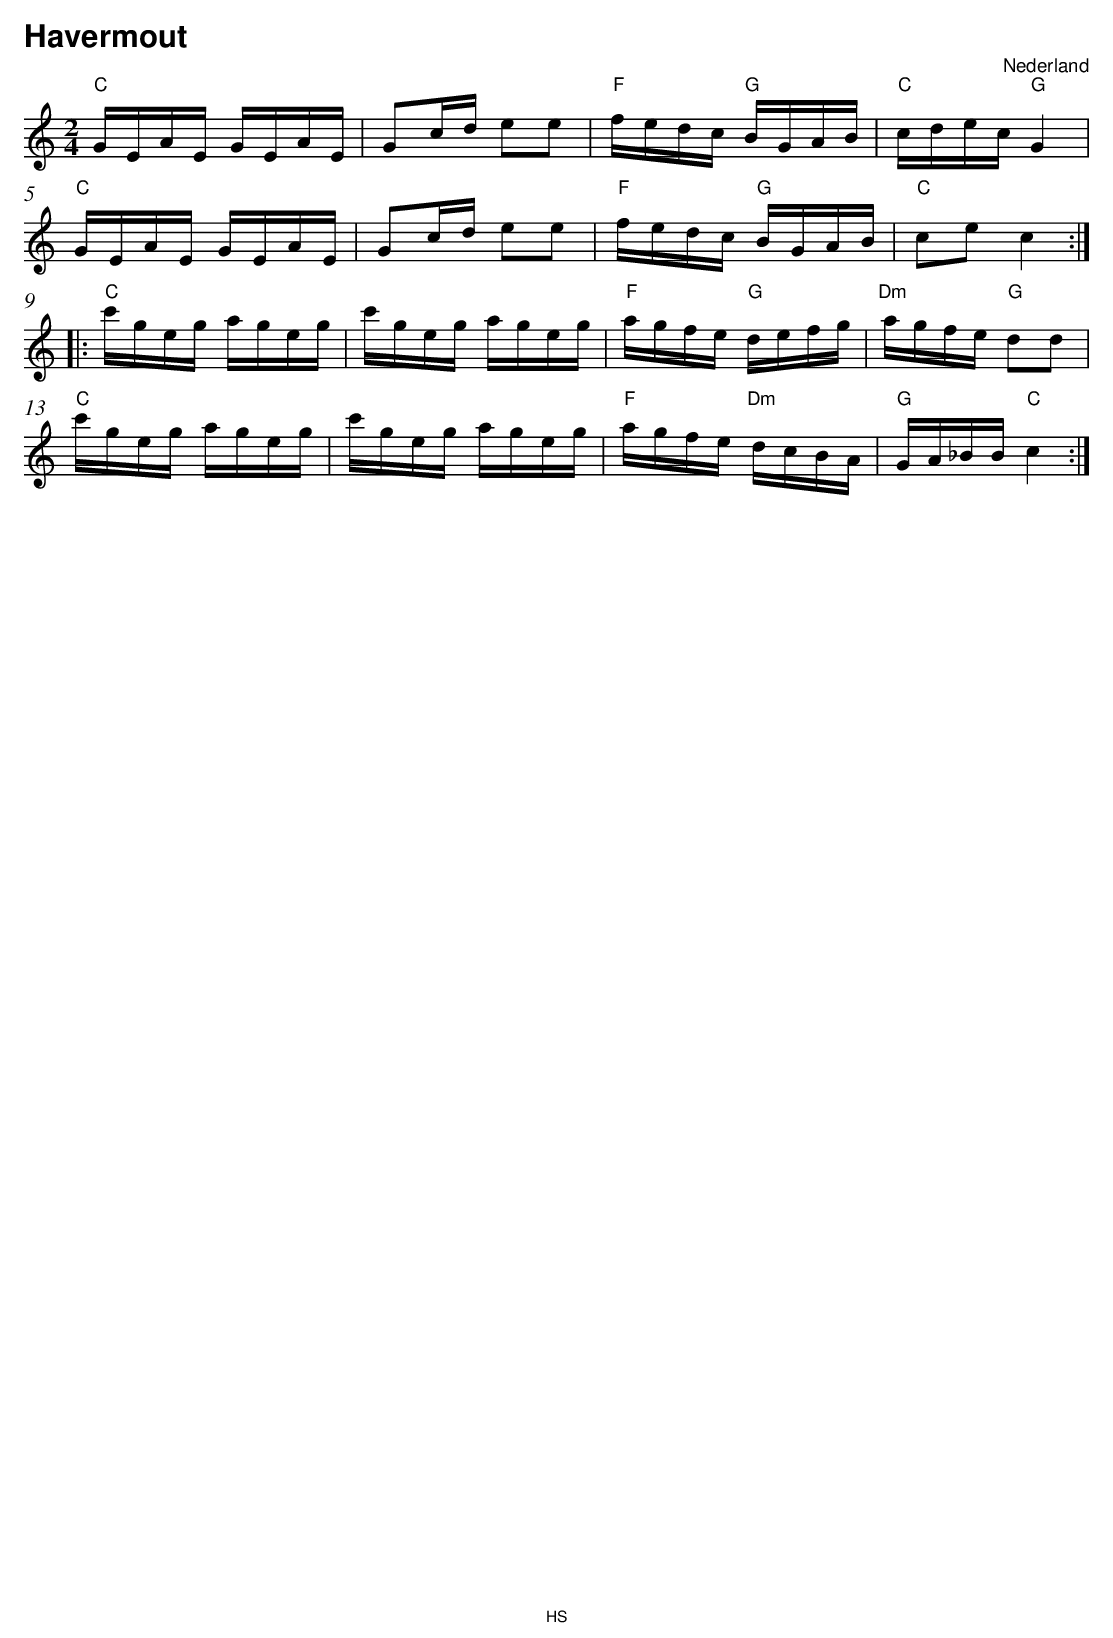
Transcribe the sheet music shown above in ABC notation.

X:1
T:Havermout
O:Nederland
M:2/4
L:1/8
Q:1/4=77
K:C
V:1
"C" G/E/A/E/ G/E/A/E/ |Gc/d/ ee |"F" f/e/d/c/ "G" B/G/A/B/ |"C" c/d/e/c/ "G" G2 |
"C" G/E/A/E/ G/E/A/E/ |Gc/d/ ee |"F" f/e/d/c/ "G" B/G/A/B/ |"C" ce c2 :| |:
"C" c'/g/e/g/ a/g/e/g/ |c'/g/e/g/ a/g/e/g/ |"F" a/g/f/e/ "G" d/e/f/g/ |"Dm" a/g/f/e/ "G" dd |
"C" c'/g/e/g/ a/g/e/g/ |c'/g/e/g/ a/g/e/g/ |"F" a/g/f/e/ "Dm" d/c/B/A/ |"G" G/A/_B/B/ "C" c2 :|
